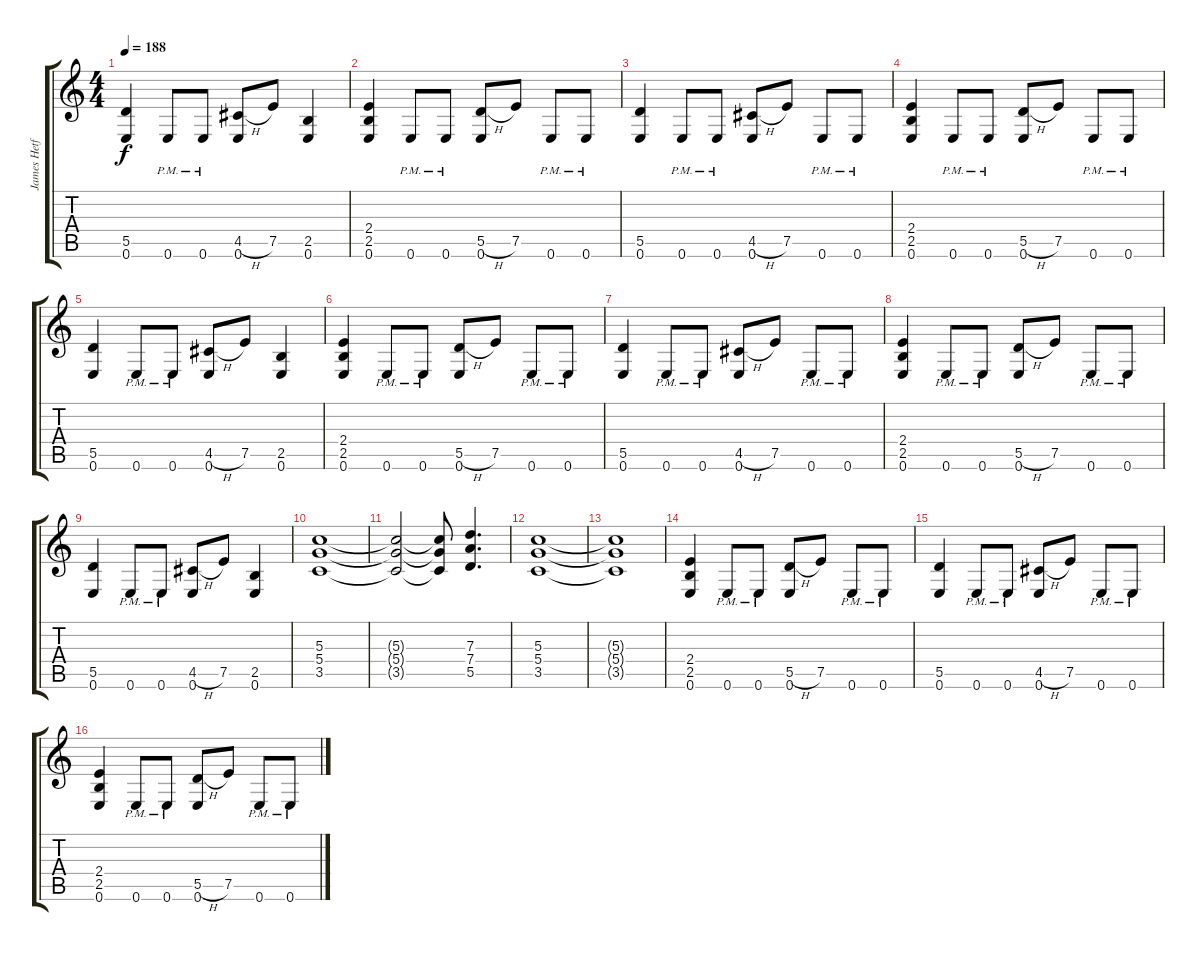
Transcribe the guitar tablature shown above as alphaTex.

\track ("James Hetfield Rhythm" "James Hetf") {instrument distortionguitar}
\staff {score tabs}
\tuning (E4 B3 G3 D3 A2 E2) {hide}
\ts (4 4)
\tempo 188
\clef g2
\ks c
(5.5 0.6).4{dy f} 0.6{pm}.8 0.6{pm}.8 (4.5{h} 0.6).8 7.5.8 (2.5 0.6).4 |
(2.4 2.5 0.6).4 0.6{pm}.8 0.6{pm}.8 (5.5{h} 0.6).8 7.5.8 0.6{pm}.8 0.6{pm}.8 |
(5.5 0.6).4 0.6{pm}.8 0.6{pm}.8 (4.5{h} 0.6).8 7.5.8 0.6{pm}.8 0.6{pm}.8 |
(2.4 2.5 0.6).4 0.6{pm}.8 0.6{pm}.8 (5.5{h} 0.6).8 7.5.8 0.6{pm}.8 0.6{pm}.8 |
(5.5 0.6).4 0.6{pm}.8 0.6{pm}.8 (4.5{h} 0.6).8 7.5.8 (2.5 0.6).4 |
(2.4 2.5 0.6).4 0.6{pm}.8 0.6{pm}.8 (5.5{h} 0.6).8 7.5.8 0.6{pm}.8 0.6{pm}.8 |
(5.5 0.6).4 0.6{pm}.8 0.6{pm}.8 (4.5{h} 0.6).8 7.5.8 0.6{pm}.8 0.6{pm}.8 |
(2.4 2.5 0.6).4 0.6{pm}.8 0.6{pm}.8 (5.5{h} 0.6).8 7.5.8 0.6{pm}.8 0.6{pm}.8 |
(5.5 0.6).4 0.6{pm}.8 0.6{pm}.8 (4.5{h} 0.6).8 7.5.8 (2.5 0.6).4 |
(5.3 5.4 3.5).1 |
(5.3{t} 5.4{t} 3.5{t}).2 (5.3{t} 5.4{t} 3.5{t}).8 (7.3 7.4 5.5).4{d} |
(5.3 5.4 3.5).1 |
(5.3{t} 5.4{t} 3.5{t}).1 |
(2.4 2.5 0.6).4 0.6{pm}.8 0.6{pm}.8 (5.5{h} 0.6).8 7.5.8 0.6{pm}.8 0.6{pm}.8 |
(5.5 0.6).4 0.6{pm}.8 0.6{pm}.8 (4.5{h} 0.6).8 7.5.8 0.6{pm}.8 0.6{pm}.8 |
(2.4 2.5 0.6).4 0.6{pm}.8 0.6{pm}.8 (5.5{h} 0.6).8 7.5.8 0.6{pm}.8 0.6{pm}.8
